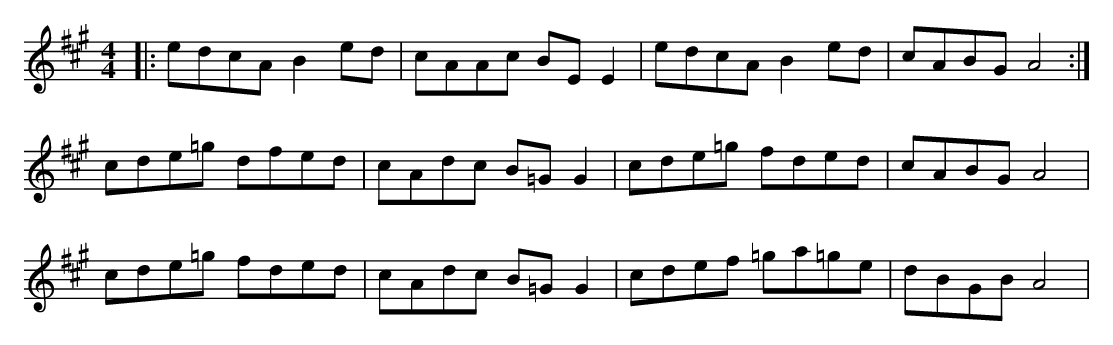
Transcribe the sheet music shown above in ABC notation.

X:1
M:4/4
K:A
|:edcA B2 ed|cAAc BE E2|edcA B2 ed|cABG A4:|
cde=g dfed|cAdc B=G G2|cde=g fded|cABG A4|
cde=g fded|cAdc B=G G2|cdef =ga=ge|dBGB A4|
